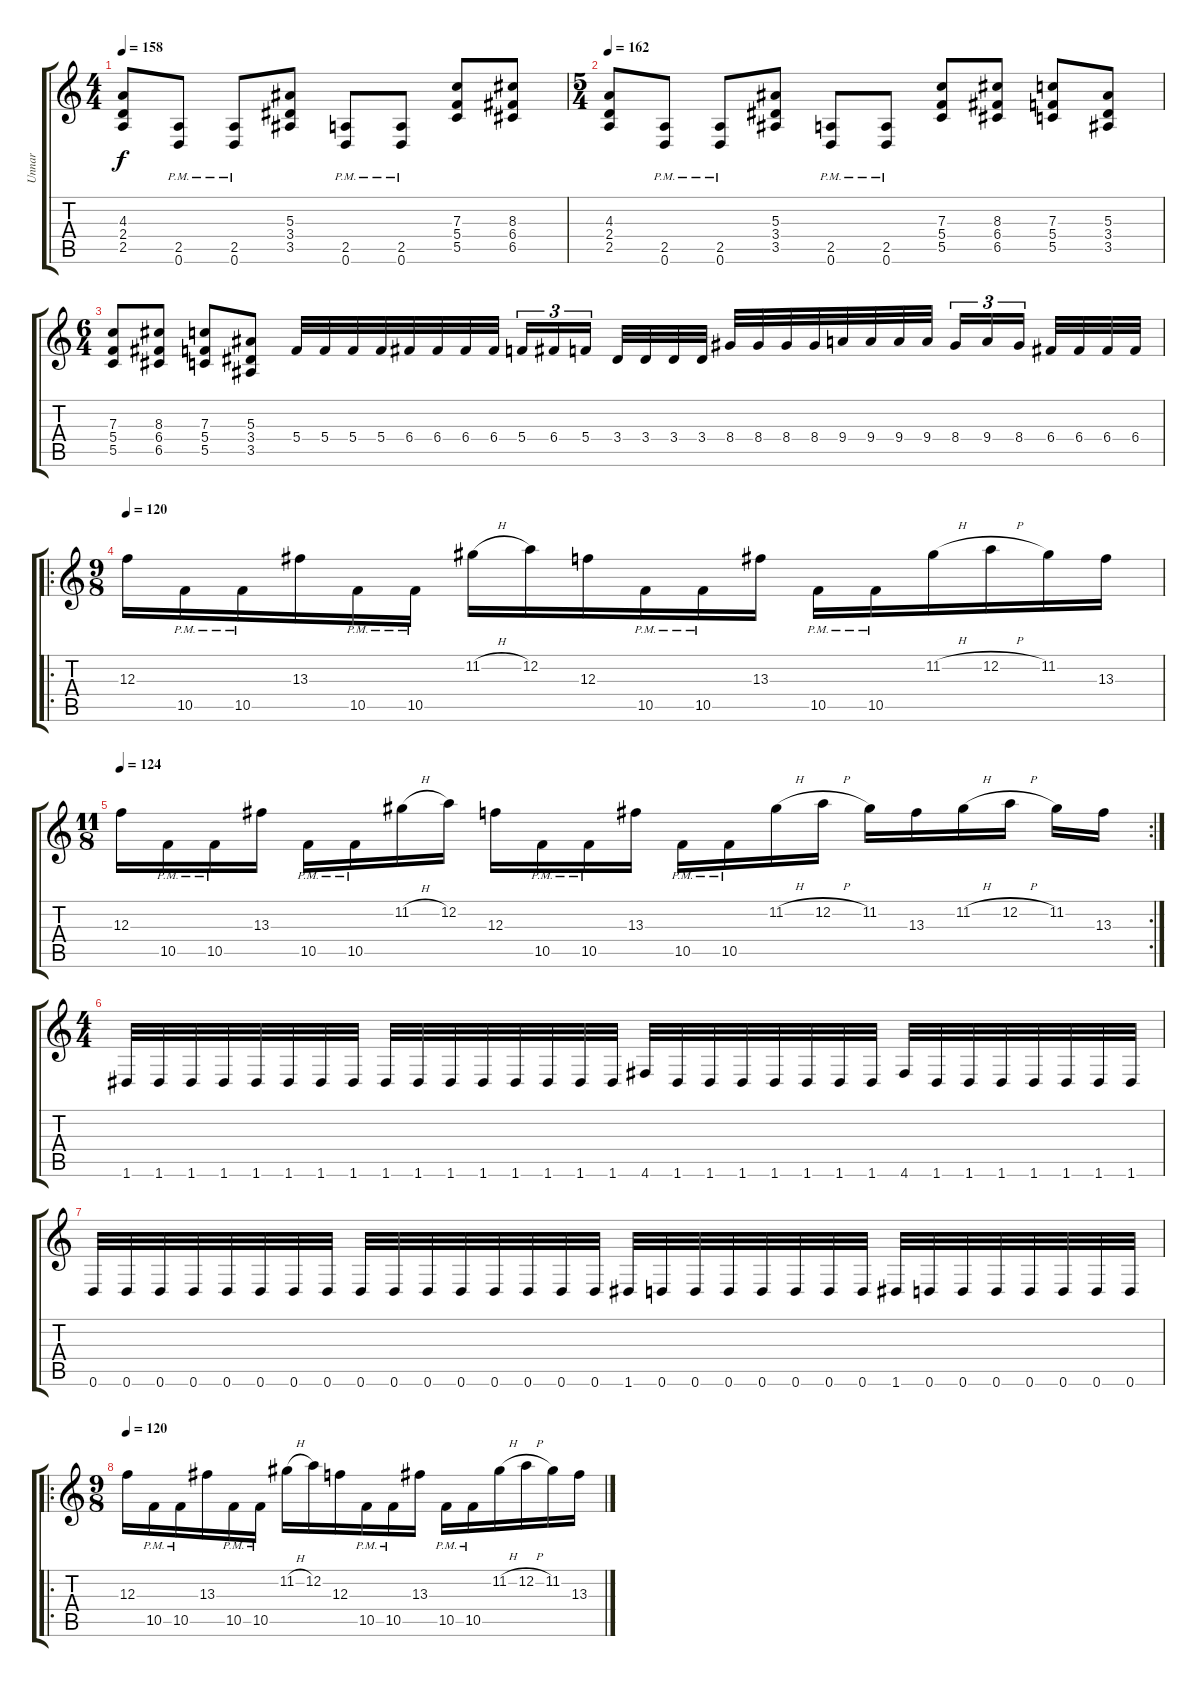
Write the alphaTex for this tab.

\track ("Unnar" "Unnar") {instrument distortionguitar}
\staff {score tabs}
\tuning (D4 A3 F3 C3 G2 D2) {hide}
\ts (4 4)
\tempo 158
\clef g2
\ks c
(4.3 2.4 2.5).8{dy f} (2.5{pm} 0.6{pm}).8 (2.5{pm} 0.6{pm}).8 (5.3 3.4 3.5).8 (2.5{pm} 0.6{pm}).8 (2.5{pm} 0.6{pm}).8 (7.3 5.4 5.5).8 (8.3 6.4 6.5).8 |
\ts (5 4)
\tempo 162
(4.3 2.4 2.5).8 (2.5{pm} 0.6{pm}).8 (2.5{pm} 0.6{pm}).8 (5.3 3.4 3.5).8 (2.5{pm} 0.6{pm}).8 (2.5{pm} 0.6{pm}).8 (7.3 5.4 5.5).8 (8.3 6.4 6.5).8 (7.3 5.4 5.5).8 (5.3 3.4 3.5).8 |
\ts (6 4)
(7.3 5.4 5.5).8 (8.3 6.4 6.5).8 (7.3 5.4 5.5).8 (5.3 3.4 3.5).8 5.4.32 5.4.32 5.4.32 5.4.32 6.4.32 6.4.32 6.4.32 6.4.32 5.4.16{tu (3 2)} 6.4.16{tu (3 2)} 5.4.16{tu (3 2) beam splitsecondary} 3.4.32 3.4.32 3.4.32 3.4.32 8.4.32 8.4.32 8.4.32 8.4.32 9.4.32 9.4.32 9.4.32 9.4.32{beam splitsecondary} 8.4.16{tu (3 2)} 9.4.16{tu (3 2)} 8.4.16{tu (3 2) beam splitsecondary} 6.4.32 6.4.32 6.4.32 6.4.32 |
\ro
\ts (9 8)
\tempo 124
\tempo 120
12.3.16 10.5{pm}.16 10.5{pm}.16 13.3.16 10.5{pm}.16 10.5{pm}.16 11.2{h}.16 12.2.16 12.3.16 10.5{pm}.16 10.5{pm}.16 13.3.16 10.5{pm}.16 10.5{pm}.16 11.2{h}.16 12.2{h}.16 11.2.16 13.3.16 |
\rc 2
\ts (11 8)
\tempo 124
12.3.16 10.5{pm}.16 10.5{pm}.16 13.3.16 10.5{pm}.16 10.5{pm}.16 11.2{h}.16 12.2.16 12.3.16 10.5{pm}.16 10.5{pm}.16 13.3.16 10.5{pm}.16 10.5{pm}.16 11.2{h}.16 12.2{h}.16 11.2.16 13.3.16 11.2{h}.16 12.2{h}.16 11.2.16 13.3.16 |
\ts (4 4)
1.6.32 1.6.32 1.6.32 1.6.32 1.6.32 1.6.32 1.6.32 1.6.32 1.6.32 1.6.32 1.6.32 1.6.32 1.6.32 1.6.32 1.6.32 1.6.32 4.6.32 1.6.32 1.6.32 1.6.32 1.6.32 1.6.32 1.6.32 1.6.32 4.6.32 1.6.32 1.6.32 1.6.32 1.6.32 1.6.32 1.6.32 1.6.32 |
0.6.32 0.6.32 0.6.32 0.6.32 0.6.32 0.6.32 0.6.32 0.6.32 0.6.32 0.6.32 0.6.32 0.6.32 0.6.32 0.6.32 0.6.32 0.6.32 1.6.32 0.6.32 0.6.32 0.6.32 0.6.32 0.6.32 0.6.32 0.6.32 1.6.32 0.6.32 0.6.32 0.6.32 0.6.32 0.6.32 0.6.32 0.6.32 |
\ro
\ts (9 8)
\tempo 124
\tempo 120
12.3.16 10.5{pm}.16 10.5{pm}.16 13.3.16 10.5{pm}.16 10.5{pm}.16 11.2{h}.16 12.2.16 12.3.16 10.5{pm}.16 10.5{pm}.16 13.3.16 10.5{pm}.16 10.5{pm}.16 11.2{h}.16 12.2{h}.16 11.2.16 13.3.16
